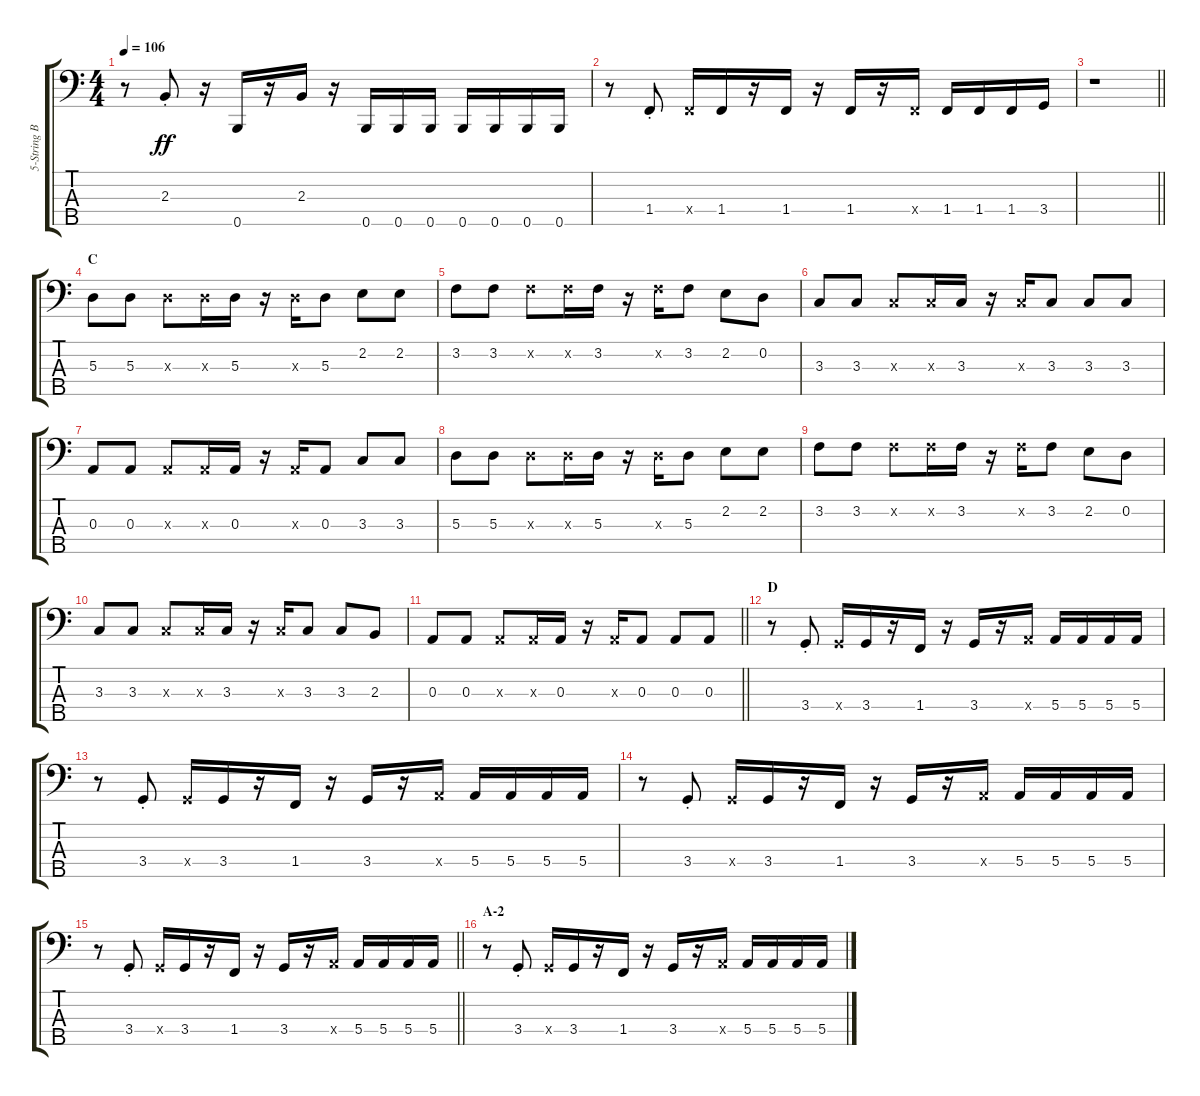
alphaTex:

\track ("5-String Bass" "5-String B") {instrument electricbassfinger}
\staff {score tabs}
\tuning (G2 D2 A1 E1 B0) {hide}
\ts (4 4)
\tempo 106
\clef f4
\ks c
r.8{dy ff} 2.3{st}.8 r.16 0.5.16 r.16 2.3.16 r.16 0.5.16 0.5.16 0.5.16 0.5.16 0.5.16 0.5.16 0.5.16 |
r.8 1.4{st}.8 1.4{x}.16 1.4.16 r.16 1.4.16 r.16 1.4.16 r.16 1.4{x}.16 1.4.16 1.4.16 1.4.16 3.4.16 |
\barLineRight lightlight
r.1 |
\section ("" "C")
5.3.8 5.3.8 5.3{x}.8 5.3{x}.16 5.3.16 r.16 5.3{x}.16 5.3.8 2.2.8 2.2.8 |
3.2.8 3.2.8 3.2{x}.8 3.2{x}.16 3.2.16 r.16 3.2{x}.16 3.2.8 2.2.8 0.2.8 |
3.3.8 3.3.8 3.3{x}.8 3.3{x}.16 3.3.16 r.16 3.3{x}.16 3.3.8 3.3.8 3.3.8 |
0.3.8 0.3.8 0.3{x}.8 0.3{x}.16 0.3.16 r.16 0.3{x}.16 0.3.8 3.3.8 3.3.8 |
5.3.8 5.3.8 5.3{x}.8 5.3{x}.16 5.3.16 r.16 5.3{x}.16 5.3.8 2.2.8 2.2.8 |
3.2.8 3.2.8 3.2{x}.8 3.2{x}.16 3.2.16 r.16 3.2{x}.16 3.2.8 2.2.8 0.2.8 |
3.3.8 3.3.8 3.3{x}.8 3.3{x}.16 3.3.16 r.16 3.3{x}.16 3.3.8 3.3.8 2.3.8 |
\barLineRight lightlight
0.3.8 0.3.8 0.3{x}.8 0.3{x}.16 0.3.16 r.16 0.3{x}.16 0.3.8 0.3.8 0.3.8 |
\section ("" "D")
r.8 3.4{st}.8 3.4{x}.16 3.4.16 r.16 1.4.16 r.16 3.4.16 r.16 5.4{x}.16 5.4.16 5.4.16 5.4.16 5.4.16 |
r.8 3.4{st}.8 3.4{x}.16 3.4.16 r.16 1.4.16 r.16 3.4.16 r.16 5.4{x}.16 5.4.16 5.4.16 5.4.16 5.4.16 |
r.8 3.4{st}.8 3.4{x}.16 3.4.16 r.16 1.4.16 r.16 3.4.16 r.16 5.4{x}.16 5.4.16 5.4.16 5.4.16 5.4.16 |
\barLineRight lightlight
r.8 3.4{st}.8 3.4{x}.16 3.4.16 r.16 1.4.16 r.16 3.4.16 r.16 5.4{x}.16 5.4.16 5.4.16 5.4.16 5.4.16 |
\section ("" "A-2")
r.8 3.4{st}.8 3.4{x}.16 3.4.16 r.16 1.4.16 r.16 3.4.16 r.16 5.4{x}.16 5.4.16 5.4.16 5.4.16 5.4.16
